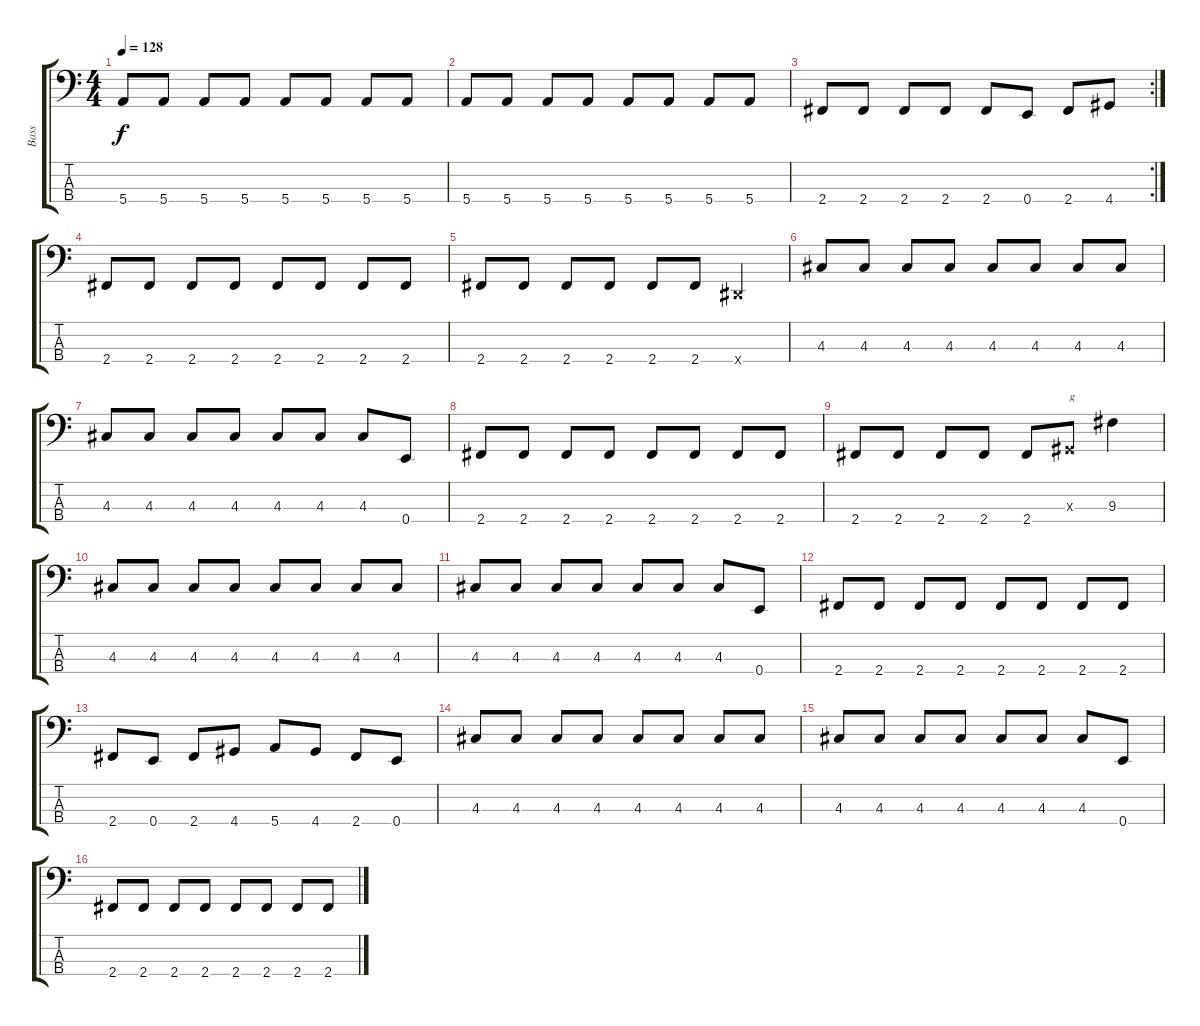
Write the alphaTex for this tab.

\track ("Bass" "Bass") {instrument electricbassfinger}
\staff {score tabs}
\tuning (G2 D2 A1 E1) {hide}
\ts (4 4)
\tempo 128
\clef f4
\ks c
5.4.8{dy f} 5.4.8 5.4.8 5.4.8 5.4.8 5.4.8 5.4.8 5.4.8 |
5.4.8 5.4.8 5.4.8 5.4.8 5.4.8 5.4.8 5.4.8 5.4.8 |
\rc 2
2.4.8 2.4.8 2.4.8 2.4.8 2.4.8 0.4.8 2.4.8 4.4.8 |
2.4.8 2.4.8 2.4.8 2.4.8 2.4.8 2.4.8 2.4.8 2.4.8 |
2.4.8 2.4.8 2.4.8 2.4.8 2.4.8 2.4.8 -1.4{x}.4 |
4.3.8 4.3.8 4.3.8 4.3.8 4.3.8 4.3.8 4.3.8 4.3.8 |
4.3.8 4.3.8 4.3.8 4.3.8 4.3.8 4.3.8 4.3.8 0.4.8 |
2.4.8 2.4.8 2.4.8 2.4.8 2.4.8 2.4.8 2.4.8 2.4.8 |
2.4.8 2.4.8 2.4.8 2.4.8 2.4.8 -1.3{x}.8{txt "g"} 9.3.4 |
4.3.8 4.3.8 4.3.8 4.3.8 4.3.8 4.3.8 4.3.8 4.3.8 |
4.3.8 4.3.8 4.3.8 4.3.8 4.3.8 4.3.8 4.3.8 0.4.8 |
2.4.8 2.4.8 2.4.8 2.4.8 2.4.8 2.4.8 2.4.8 2.4.8 |
2.4.8 0.4.8 2.4.8 4.4.8 5.4.8 4.4.8 2.4.8 0.4.8 |
4.3.8 4.3.8 4.3.8 4.3.8 4.3.8 4.3.8 4.3.8 4.3.8 |
4.3.8 4.3.8 4.3.8 4.3.8 4.3.8 4.3.8 4.3.8 0.4.8 |
2.4.8 2.4.8 2.4.8 2.4.8 2.4.8 2.4.8 2.4.8 2.4.8
